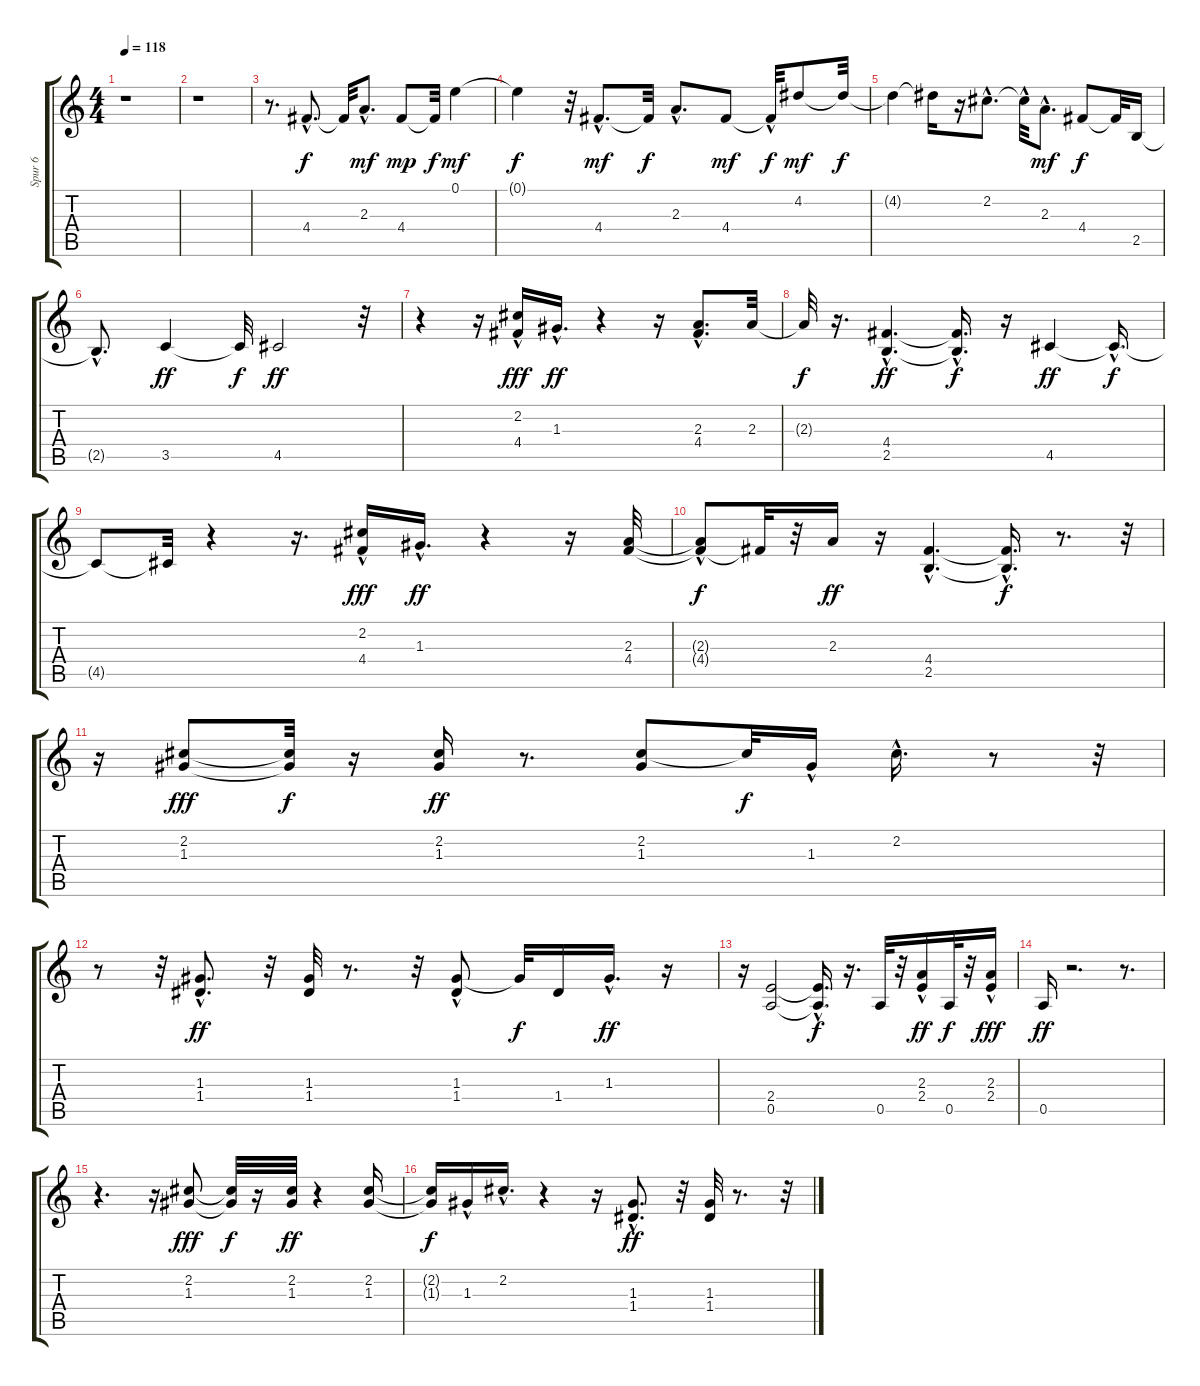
\track ("Spur 6" "Spur 6") {instrument distortionguitar}
\staff {score tabs}
\tuning (E4 B3 G3 D3 A2 E2) {hide}
\ts (4 4)
\tempo 118
\clef g2
\ks c
r.1{dy f instrument distortionguitar} |
r.1 |
r.8{d} 4.4{hac}.8{d} 4.4{t}.32 2.3{hac}.8{d dy mf} 4.4.8{dy mp} 4.4{t}.32{dy f} 0.1.4{dy mf} |
0.1{t}.4{dy f} r.32 4.4{hac}.8{d dy mf} 4.4{t}.32{dy f} 2.3{hac}.8{d} 4.4.8{dy mf} 4.4{hac t}.32{dy f} 4.2.8{dy mf} 4.2{t}.32{dy f} |
4.2{t}.4 4.2{t}.16 r.16 2.2{hac}.8{d} 2.2{hac t}.32 2.3{hac}.8{d dy mf} 4.4.8{dy f} 4.4{t}.32 2.5.16 |
2.5{hac t}.8{d} 3.5.4{dy ff} 3.5{t}.32{dy f} 4.5.2{dy ff} r.32 |
r.4 r.16 (2.2 4.4{hac}).16{dy fff} 1.3{hac}.16{d dy ff} r.4 r.16 (2.3 4.4{hac}).8{d} 2.3.32 |
2.3{t}.32{dy f} r.16{d} (4.4{hac} 2.5{hac}).4{d dy ff} (4.4{hac t} 2.5{t}).16{d dy f} r.16 4.5.4{dy ff} 4.5{hac t}.16{d dy f} |
4.5{t}.8 4.5{t}.32 r.4 r.16{d} (2.2 4.4{hac}).16{dy fff} 1.3{hac}.16{d dy ff} r.4 r.16 (2.3 4.4).32 |
(2.3{hac t} 4.4{t}).8{dy f} 4.4{t}.32 r.32 2.3.16{dy ff} r.16 (4.4{hac} 2.5{hac}).4{d} (4.4{hac t} 2.5{t}).16{d dy f} r.8{d} r.32 |
r.16 (2.2 1.3).8{dy fff} (2.2{t} 1.3{t}).32{dy f} r.16 (2.2 1.3).16{dy ff} r.8{d} (2.2 1.3).8 2.2{t}.32{dy f} 1.3{hac}.16 2.2{hac}.16{d} r.8 r.32 |
r.8 r.32 (1.3{hac} 1.4).8{d dy ff} r.32 (1.3 1.4).32 r.8{d} r.32 (1.3 1.4{hac}).8 1.3{t}.32{dy f} 1.4.16 1.3{hac}.16{d dy ff} r.16 |
r.16 (2.4 0.5).2 (2.4{t} 0.5{hac t}).16{d dy f} r.16{d} 0.5.32 r.32 (2.3{hac} 2.4{hac}).16{dy ff} 0.5.32{dy f} r.32 (2.3{hac} 2.4{hac}).16{dy fff} |
0.5.16{dy ff} r.2{d} r.8{d} |
r.4{d} r.16 (2.2 1.3).8{dy fff} (2.2{t} 1.3{t}).32{dy f} r.16 (2.2 1.3).32{dy ff} r.4 (2.2 1.3).16 |
(2.2{t} 1.3{t}).16{dy f} 1.3{hac}.16 2.2{hac}.16{d} r.4 r.16 (1.3{hac} 1.4).8{d dy ff} r.32 (1.3 1.4).32 r.8{d} r.32
